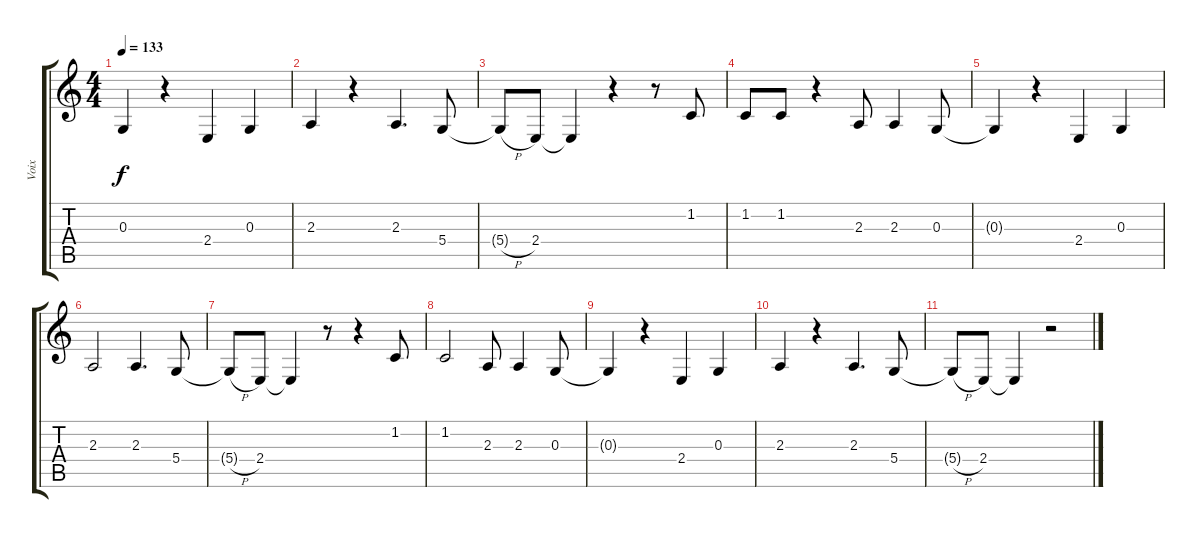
\track ("Voix" "Voix") {instrument bassoon}
\staff {score tabs}
\tuning (E4 B3 G3 D3 A2 E2) {hide}
\ts (4 4)
\tempo 133
\clef g2
\ks c
0.3{t}.4{dy f} r.4 2.4.4 0.3.4 |
2.3.4 r.4 2.3.4{d} 5.4.8 |
5.4{h t}.8 2.4.8 2.4{t}.4 r.4 r.8 1.2.8 |
1.2.8 1.2.8 r.4 2.3.8 2.3.4 0.3.8 |
0.3{t}.4 r.4 2.4.4 0.3.4 |
2.3.2 2.3.4{d} 5.4.8 |
5.4{h t}.8 2.4.8 2.4{t}.4 r.8 r.4 1.2.8 |
1.2.2 2.3.8 2.3.4 0.3.8 |
0.3{t}.4 r.4 2.4.4 0.3.4 |
2.3.4 r.4 2.3.4{d} 5.4.8 |
5.4{h t}.8 2.4.8 2.4{t}.4 r.2
